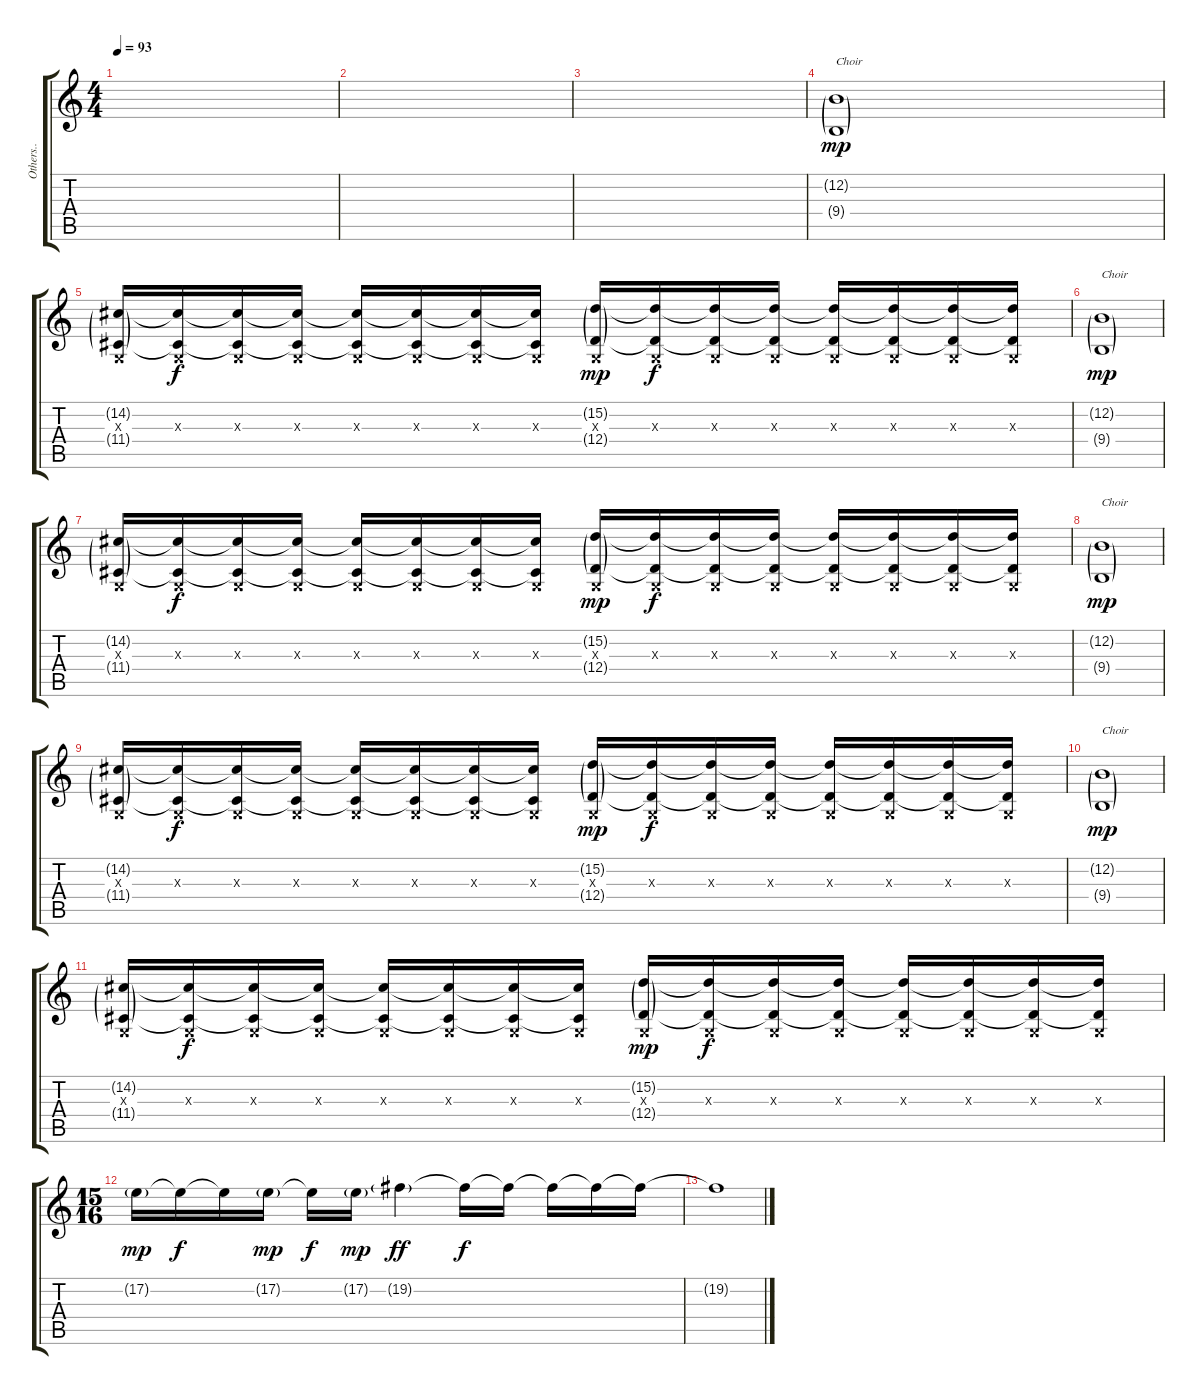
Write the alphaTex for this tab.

\track ("Others.." "Others..") {instrument cello}
\staff {score tabs}
\tuning (E4 B3 G3 D3 A2 D2) {hide}
\ts (4 4)
\tempo 93
\clef g2
\ks c
|
|
|
(12.2{g} 9.4{g}).1{txt "Choir" dy mp instrument choiraahs} |
(14.2{g} 0.3{x} 11.4{g}).16 (14.2{t} 0.3{x} 11.4{t}).16{dy f} (14.2{t} 0.3{x} 11.4{t}).16 (14.2{t} 0.3{x} 11.4{t}).16 (14.2{t} 0.3{x} 11.4{t}).16 (14.2{t} 0.3{x} 11.4{t}).16 (14.2{t} 0.3{x} 11.4{t}).16 (14.2{t} 0.3{x} 11.4{t}).16 (15.2{g} 0.3{x} 12.4{g}).16{dy mp} (15.2{t} 0.3{x} 12.4{t}).16{dy f} (15.2{t} 0.3{x} 12.4{t}).16 (15.2{t} 0.3{x} 12.4{t}).16 (15.2{t} 0.3{x} 12.4{t}).16 (15.2{t} 0.3{x} 12.4{t}).16 (15.2{t} 0.3{x} 12.4{t}).16 (15.2{t} 0.3{x} 12.4{t}).16 |
(12.2{g} 9.4{g}).1{txt "Choir" dy mp instrument choiraahs} |
(14.2{g} 0.3{x} 11.4{g}).16 (14.2{t} 0.3{x} 11.4{t}).16{dy f} (14.2{t} 0.3{x} 11.4{t}).16 (14.2{t} 0.3{x} 11.4{t}).16 (14.2{t} 0.3{x} 11.4{t}).16 (14.2{t} 0.3{x} 11.4{t}).16 (14.2{t} 0.3{x} 11.4{t}).16 (14.2{t} 0.3{x} 11.4{t}).16 (15.2{g} 0.3{x} 12.4{g}).16{dy mp} (15.2{t} 0.3{x} 12.4{t}).16{dy f} (15.2{t} 0.3{x} 12.4{t}).16 (15.2{t} 0.3{x} 12.4{t}).16 (15.2{t} 0.3{x} 12.4{t}).16 (15.2{t} 0.3{x} 12.4{t}).16 (15.2{t} 0.3{x} 12.4{t}).16 (15.2{t} 0.3{x} 12.4{t}).16 |
(12.2{g} 9.4{g}).1{txt "Choir" dy mp instrument choiraahs} |
(14.2{g} 0.3{x} 11.4{g}).16 (14.2{t} 0.3{x} 11.4{t}).16{dy f} (14.2{t} 0.3{x} 11.4{t}).16 (14.2{t} 0.3{x} 11.4{t}).16 (14.2{t} 0.3{x} 11.4{t}).16 (14.2{t} 0.3{x} 11.4{t}).16 (14.2{t} 0.3{x} 11.4{t}).16 (14.2{t} 0.3{x} 11.4{t}).16 (15.2{g} 0.3{x} 12.4{g}).16{dy mp} (15.2{t} 0.3{x} 12.4{t}).16{dy f} (15.2{t} 0.3{x} 12.4{t}).16 (15.2{t} 0.3{x} 12.4{t}).16 (15.2{t} 0.3{x} 12.4{t}).16 (15.2{t} 0.3{x} 12.4{t}).16 (15.2{t} 0.3{x} 12.4{t}).16 (15.2{t} 0.3{x} 12.4{t}).16 |
(12.2{g} 9.4{g}).1{txt "Choir" dy mp instrument choiraahs} |
(14.2{g} 0.3{x} 11.4{g}).16 (14.2{t} 0.3{x} 11.4{t}).16{dy f} (14.2{t} 0.3{x} 11.4{t}).16 (14.2{t} 0.3{x} 11.4{t}).16 (14.2{t} 0.3{x} 11.4{t}).16 (14.2{t} 0.3{x} 11.4{t}).16 (14.2{t} 0.3{x} 11.4{t}).16 (14.2{t} 0.3{x} 11.4{t}).16 (15.2{g} 0.3{x} 12.4{g}).16{dy mp} (15.2{t} 0.3{x} 12.4{t}).16{dy f} (15.2{t} 0.3{x} 12.4{t}).16 (15.2{t} 0.3{x} 12.4{t}).16 (15.2{t} 0.3{x} 12.4{t}).16 (15.2{t} 0.3{x} 12.4{t}).16 (15.2{t} 0.3{x} 12.4{t}).16 (15.2{t} 0.3{x} 12.4{t}).16 |
\ts (15 16)
17.2{g}.16{dy mp} 17.2{t}.16{dy f} 17.2{t}.16 17.2{g}.16{dy mp} 17.2{t}.16{dy f} 17.2{g}.16{dy mp} 19.2{g}.4{dy ff} 19.2{t}.16{dy f} 19.2{t}.16 19.2{t}.16 19.2{t}.16 19.2{t}.16 |
19.2{t}.1
